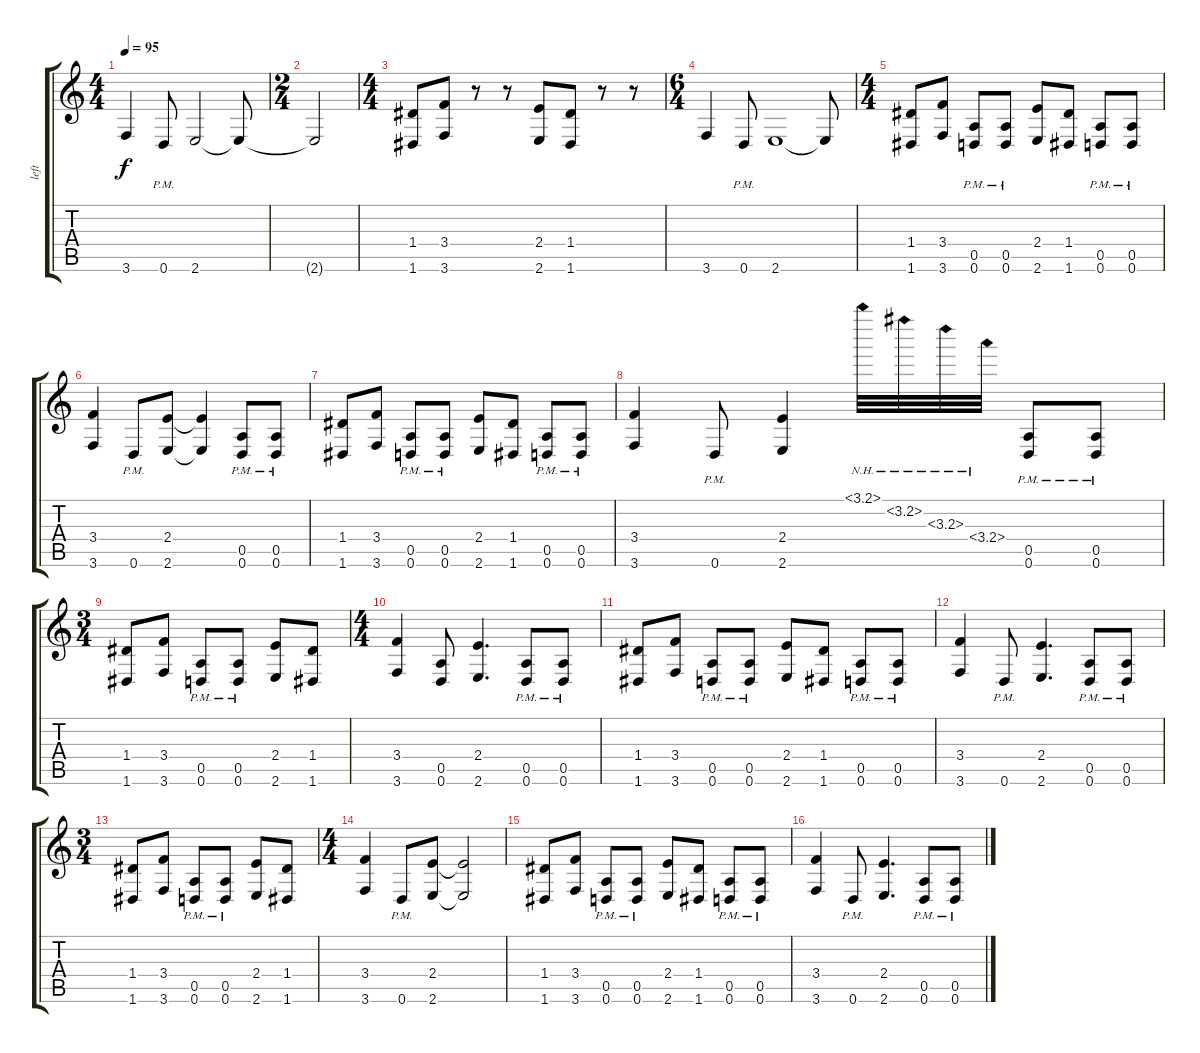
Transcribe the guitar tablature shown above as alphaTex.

\track ("left" "left") {instrument overdrivenguitar}
\staff {score tabs}
\tuning (E4 B3 G3 D3 A2 D2) {hide}
\ts (4 4)
\section ("" "")
\tempo 95
\clef g2
\ks c
3.6.4{dy f} 0.6{pm}.8 2.6.2 2.6{t}.8 |
\ts (2 4)
2.6{t}.2 |
\ts (4 4)
(1.4 1.6).8 (3.4 3.6).8 r.8 r.8 (2.4 2.6).8 (1.4 1.6).8 r.8 r.8 |
\ts (6 4)
3.6.4 0.6{pm}.8 2.6.1 2.6{t}.8 |
\ts (4 4)
(1.4 1.6).8 (3.4 3.6).8 (0.5{pm} 0.6{pm}).8 (0.5{pm} 0.6{pm}).8 (2.4 2.6).8 (1.4 1.6).8 (0.5{pm} 0.6{pm}).8 (0.5{pm} 0.6{pm}).8 |
(3.4 3.6).4 0.6{pm}.8 (2.4 2.6).8 (2.4{t} 2.6{t}).4 (0.5{pm} 0.6{pm}).8 (0.5{pm} 0.6{pm}).8 |
(1.4 1.6).8 (3.4 3.6).8 (0.5{pm} 0.6{pm}).8 (0.5{pm} 0.6{pm}).8 (2.4 2.6).8 (1.4 1.6).8 (0.5{pm} 0.6{pm}).8 (0.5{pm} 0.6{pm}).8 |
(3.4 3.6).4 0.6{pm}.8 (2.4 2.6).4 3.1{nh}.32 3.2{nh}.32 3.3{nh}.32 3.4{nh}.32 (0.5{pm} 0.6{pm}).8 (0.5{pm} 0.6{pm}).8 |
\ts (3 4)
(1.4 1.6).8 (3.4 3.6).8 (0.5{pm} 0.6{pm}).8 (0.5{pm} 0.6{pm}).8 (2.4 2.6).8 (1.4 1.6).8 |
\ts (4 4)
(3.4 3.6).4 (0.5 0.6).8 (2.4 2.6).4{d} (0.5{pm} 0.6{pm}).8 (0.5{pm} 0.6{pm}).8 |
(1.4 1.6).8 (3.4 3.6).8 (0.5{pm} 0.6{pm}).8 (0.5{pm} 0.6{pm}).8 (2.4 2.6).8 (1.4 1.6).8 (0.5{pm} 0.6{pm}).8 (0.5{pm} 0.6{pm}).8 |
(3.4 3.6).4 0.6{pm}.8 (2.4 2.6).4{d} (0.5{pm} 0.6{pm}).8 (0.5{pm} 0.6{pm}).8 |
\ts (3 4)
(1.4 1.6).8 (3.4 3.6).8 (0.5{pm} 0.6{pm}).8 (0.5{pm} 0.6{pm}).8 (2.4 2.6).8 (1.4 1.6).8 |
\ts (4 4)
(3.4 3.6).4 0.6{pm}.8 (2.4 2.6).8 (2.4{t} 2.6{t}).2 |
(1.4 1.6).8 (3.4 3.6).8 (0.5{pm} 0.6{pm}).8 (0.5{pm} 0.6{pm}).8 (2.4 2.6).8 (1.4 1.6).8 (0.5{pm} 0.6{pm}).8 (0.5{pm} 0.6{pm}).8 |
(3.4 3.6).4 0.6{pm}.8 (2.4 2.6).4{d} (0.5{pm} 0.6{pm}).8 (0.5{pm} 0.6{pm}).8
